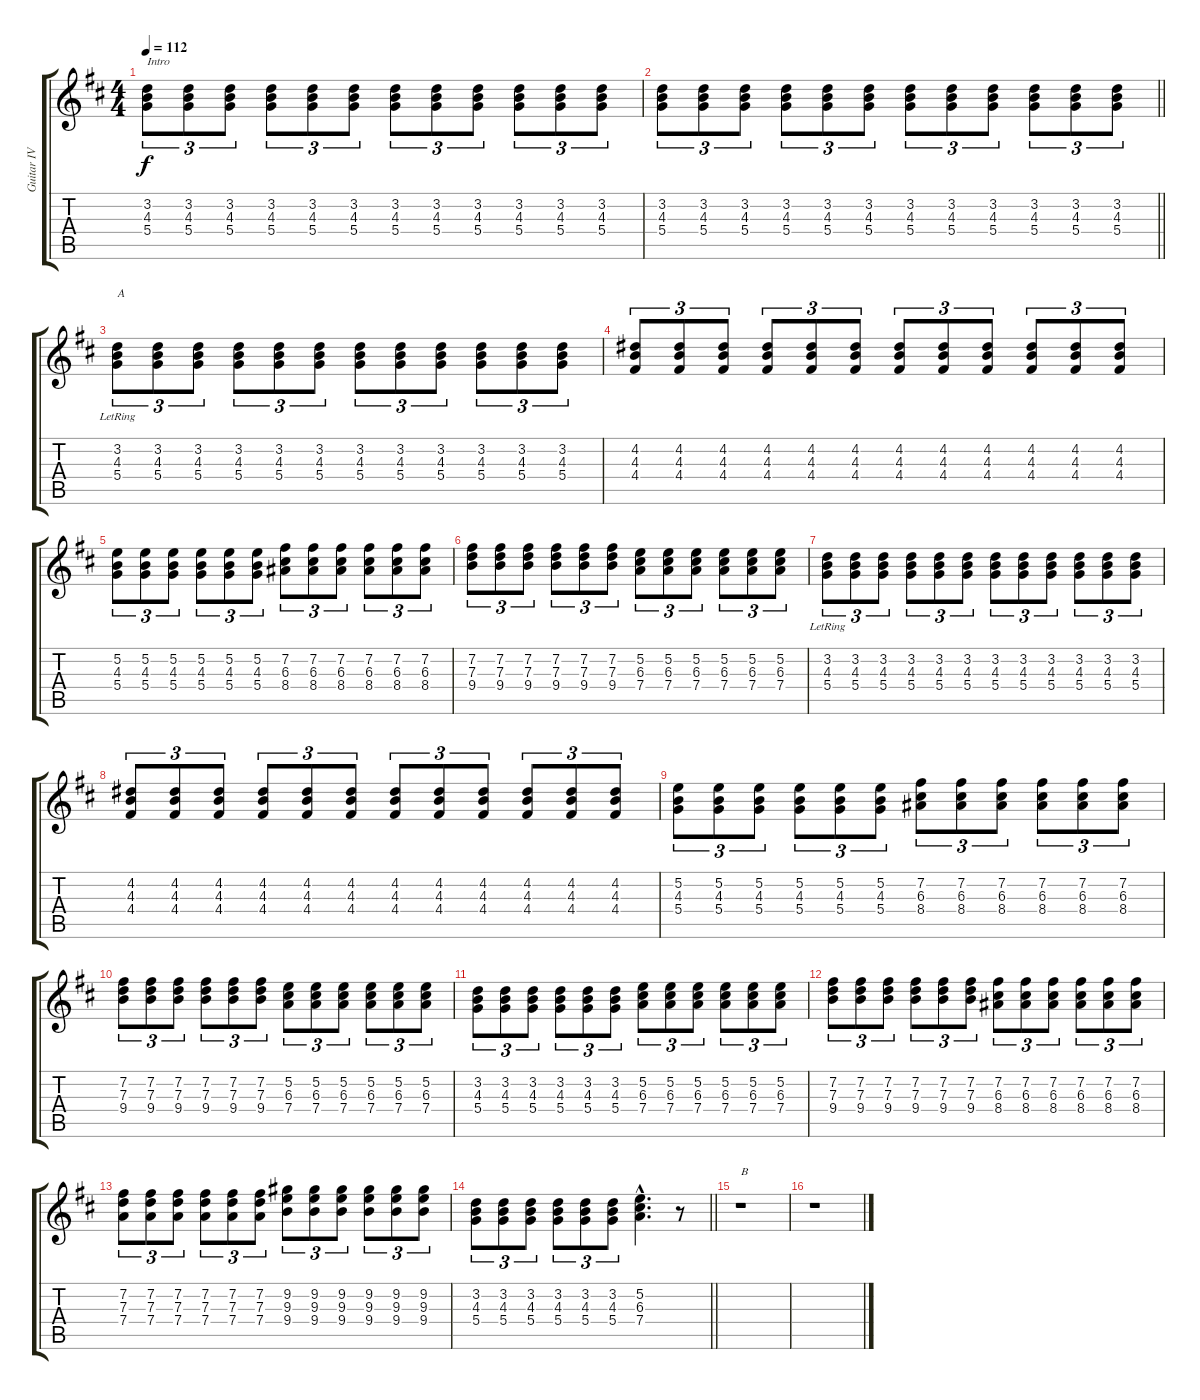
\track ("Guitar IV" "Guitar IV") {instrument distortionguitar}
\staff {score tabs}
\tuning (E4 B3 G3 D3 A2 E2) {hide}
\ts (4 4)
\tempo 112
\clef g2
\ks d
(3.2 4.3 5.4).8{tu (3 2) txt "Intro" dy f instrument distortionguitar} (3.2 4.3 5.4).8{tu (3 2)} (3.2 4.3 5.4).8{tu (3 2)} (3.2 4.3 5.4).8{tu (3 2)} (3.2 4.3 5.4).8{tu (3 2)} (3.2 4.3 5.4).8{tu (3 2)} (3.2 4.3 5.4).8{tu (3 2)} (3.2 4.3 5.4).8{tu (3 2)} (3.2 4.3 5.4).8{tu (3 2)} (3.2 4.3 5.4).8{tu (3 2)} (3.2 4.3 5.4).8{tu (3 2)} (3.2 4.3 5.4).8{tu (3 2)} |
\barLineRight lightlight
(3.2 4.3 5.4).8{tu (3 2)} (3.2 4.3 5.4).8{tu (3 2)} (3.2 4.3 5.4).8{tu (3 2)} (3.2 4.3 5.4).8{tu (3 2)} (3.2 4.3 5.4).8{tu (3 2)} (3.2 4.3 5.4).8{tu (3 2)} (3.2 4.3 5.4).8{tu (3 2)} (3.2 4.3 5.4).8{tu (3 2)} (3.2 4.3 5.4).8{tu (3 2)} (3.2 4.3 5.4).8{tu (3 2)} (3.2 4.3 5.4).8{tu (3 2)} (3.2 4.3 5.4).8{tu (3 2)} |
(3.2{lr} 4.3 5.4).8{tu (3 2) txt "A"} (3.2 4.3 5.4).8{tu (3 2)} (3.2 4.3 5.4).8{tu (3 2)} (3.2 4.3 5.4).8{tu (3 2)} (3.2 4.3 5.4).8{tu (3 2)} (3.2 4.3 5.4).8{tu (3 2)} (3.2 4.3 5.4).8{tu (3 2)} (3.2 4.3 5.4).8{tu (3 2)} (3.2 4.3 5.4).8{tu (3 2)} (3.2 4.3 5.4).8{tu (3 2)} (3.2 4.3 5.4).8{tu (3 2)} (3.2 4.3 5.4).8{tu (3 2)} |
(4.2 4.3 4.4).8{tu (3 2)} (4.2 4.3 4.4).8{tu (3 2)} (4.2 4.3 4.4).8{tu (3 2)} (4.2 4.3 4.4).8{tu (3 2)} (4.2 4.3 4.4).8{tu (3 2)} (4.2 4.3 4.4).8{tu (3 2)} (4.2 4.3 4.4).8{tu (3 2)} (4.2 4.3 4.4).8{tu (3 2)} (4.2 4.3 4.4).8{tu (3 2)} (4.2 4.3 4.4).8{tu (3 2)} (4.2 4.3 4.4).8{tu (3 2)} (4.2 4.3 4.4).8{tu (3 2)} |
(5.2 4.3 5.4).8{tu (3 2)} (5.2 4.3 5.4).8{tu (3 2)} (5.2 4.3 5.4).8{tu (3 2)} (5.2 4.3 5.4).8{tu (3 2)} (5.2 4.3 5.4).8{tu (3 2)} (5.2 4.3 5.4).8{tu (3 2)} (7.2 6.3 8.4).8{tu (3 2)} (7.2 6.3 8.4).8{tu (3 2)} (7.2 6.3 8.4).8{tu (3 2)} (7.2 6.3 8.4).8{tu (3 2)} (7.2 6.3 8.4).8{tu (3 2)} (7.2 6.3 8.4).8{tu (3 2)} |
(7.2 7.3 9.4).8{tu (3 2)} (7.2 7.3 9.4).8{tu (3 2)} (7.2 7.3 9.4).8{tu (3 2)} (7.2 7.3 9.4).8{tu (3 2)} (7.2 7.3 9.4).8{tu (3 2)} (7.2 7.3 9.4).8{tu (3 2)} (5.2 6.3 7.4).8{tu (3 2)} (5.2 6.3 7.4).8{tu (3 2)} (5.2 6.3 7.4).8{tu (3 2)} (5.2 6.3 7.4).8{tu (3 2)} (5.2 6.3 7.4).8{tu (3 2)} (5.2 6.3 7.4).8{tu (3 2)} |
(3.2{lr} 4.3 5.4).8{tu (3 2)} (3.2 4.3 5.4).8{tu (3 2)} (3.2 4.3 5.4).8{tu (3 2)} (3.2 4.3 5.4).8{tu (3 2)} (3.2 4.3 5.4).8{tu (3 2)} (3.2 4.3 5.4).8{tu (3 2)} (3.2 4.3 5.4).8{tu (3 2)} (3.2 4.3 5.4).8{tu (3 2)} (3.2 4.3 5.4).8{tu (3 2)} (3.2 4.3 5.4).8{tu (3 2)} (3.2 4.3 5.4).8{tu (3 2)} (3.2 4.3 5.4).8{tu (3 2)} |
(4.2 4.3 4.4).8{tu (3 2)} (4.2 4.3 4.4).8{tu (3 2)} (4.2 4.3 4.4).8{tu (3 2)} (4.2 4.3 4.4).8{tu (3 2)} (4.2 4.3 4.4).8{tu (3 2)} (4.2 4.3 4.4).8{tu (3 2)} (4.2 4.3 4.4).8{tu (3 2)} (4.2 4.3 4.4).8{tu (3 2)} (4.2 4.3 4.4).8{tu (3 2)} (4.2 4.3 4.4).8{tu (3 2)} (4.2 4.3 4.4).8{tu (3 2)} (4.2 4.3 4.4).8{tu (3 2)} |
(5.2 4.3 5.4).8{tu (3 2)} (5.2 4.3 5.4).8{tu (3 2)} (5.2 4.3 5.4).8{tu (3 2)} (5.2 4.3 5.4).8{tu (3 2)} (5.2 4.3 5.4).8{tu (3 2)} (5.2 4.3 5.4).8{tu (3 2)} (7.2 6.3 8.4).8{tu (3 2)} (7.2 6.3 8.4).8{tu (3 2)} (7.2 6.3 8.4).8{tu (3 2)} (7.2 6.3 8.4).8{tu (3 2)} (7.2 6.3 8.4).8{tu (3 2)} (7.2 6.3 8.4).8{tu (3 2)} |
(7.2 7.3 9.4).8{tu (3 2)} (7.2 7.3 9.4).8{tu (3 2)} (7.2 7.3 9.4).8{tu (3 2)} (7.2 7.3 9.4).8{tu (3 2)} (7.2 7.3 9.4).8{tu (3 2)} (7.2 7.3 9.4).8{tu (3 2)} (5.2 6.3 7.4).8{tu (3 2)} (5.2 6.3 7.4).8{tu (3 2)} (5.2 6.3 7.4).8{tu (3 2)} (5.2 6.3 7.4).8{tu (3 2)} (5.2 6.3 7.4).8{tu (3 2)} (5.2 6.3 7.4).8{tu (3 2)} |
(3.2 4.3 5.4).8{tu (3 2)} (3.2 4.3 5.4).8{tu (3 2)} (3.2 4.3 5.4).8{tu (3 2)} (3.2 4.3 5.4).8{tu (3 2)} (3.2 4.3 5.4).8{tu (3 2)} (3.2 4.3 5.4).8{tu (3 2)} (5.2 6.3 7.4).8{tu (3 2)} (5.2 6.3 7.4).8{tu (3 2)} (5.2 6.3 7.4).8{tu (3 2)} (5.2 6.3 7.4).8{tu (3 2)} (5.2 6.3 7.4).8{tu (3 2)} (5.2 6.3 7.4).8{tu (3 2)} |
(7.2 7.3 9.4).8{tu (3 2)} (7.2 7.3 9.4).8{tu (3 2)} (7.2 7.3 9.4).8{tu (3 2)} (7.2 7.3 9.4).8{tu (3 2)} (7.2 7.3 9.4).8{tu (3 2)} (7.2 7.3 9.4).8{tu (3 2)} (7.2 6.3 8.4).8{tu (3 2)} (7.2 6.3 8.4).8{tu (3 2)} (7.2 6.3 8.4).8{tu (3 2)} (7.2 6.3 8.4).8{tu (3 2)} (7.2 6.3 8.4).8{tu (3 2)} (7.2 6.3 8.4).8{tu (3 2)} |
(7.2 7.3 7.4).8{tu (3 2)} (7.2 7.3 7.4).8{tu (3 2)} (7.2 7.3 7.4).8{tu (3 2)} (7.2 7.3 7.4).8{tu (3 2)} (7.2 7.3 7.4).8{tu (3 2)} (7.2 7.3 7.4).8{tu (3 2)} (9.2 9.3 9.4).8{tu (3 2)} (9.2 9.3 9.4).8{tu (3 2)} (9.2 9.3 9.4).8{tu (3 2)} (9.2 9.3 9.4).8{tu (3 2)} (9.2 9.3 9.4).8{tu (3 2)} (9.2 9.3 9.4).8{tu (3 2)} |
\barLineRight lightlight
(3.2 4.3 5.4).8{tu (3 2)} (3.2 4.3 5.4).8{tu (3 2)} (3.2 4.3 5.4).8{tu (3 2)} (3.2 4.3 5.4).8{tu (3 2)} (3.2 4.3 5.4).8{tu (3 2)} (3.2 4.3 5.4).8{tu (3 2)} (5.2{hac} 6.3{hac} 7.4{hac}).4{d} r.8 |
r.1{txt "B"} |
r.1
